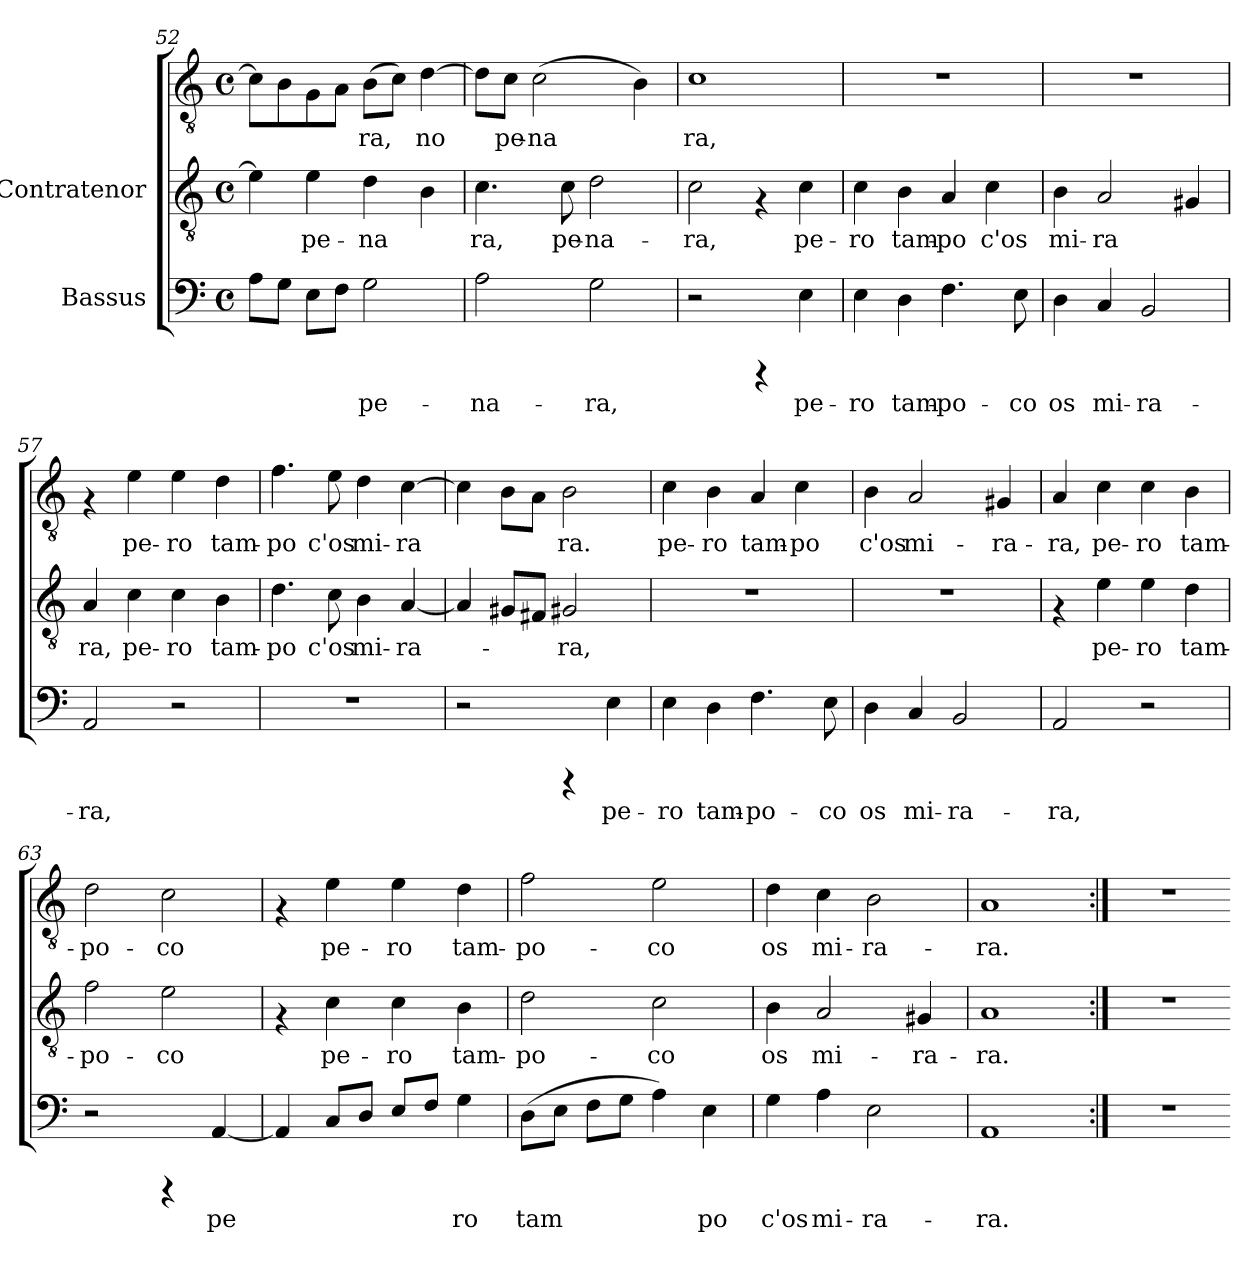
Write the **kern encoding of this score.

**kern	**text	**kern	**text	**kern	**text
*part2	*part2	*part1	*part1	*part1	*part1
*staff3	*staff3	*staff2	*staff2	*staff1	*staff1
*I"Bassus	*	*I"Contratenor	*	*	*
*clefF4	*	*clefGv2	*	*clefGv2	*
*M4/4	*	*M4/4	*	*M4/4	*
*met(c)	*	*met(c)	*	*met(c)	*
=52	=52	=52	=52	=52	=52
!	!LO:LY:b:cj	!	!LO:LY:b:cj	!	!LO:LY:b:cj
8A\L	.	4e\]	.	8c\L]	.
!	!LO:LY:b:cj	!	!	!	!LO:LY:b:cj
8G\J	.	.	.	8B\	.
!	!LO:LY:b:cj	!	!LO:LY:b:cj	!	!LO:LY:b:cj
8E\L	.	4e\	pe-	8G\	.
!	!LO:LY:b:cj	!	!	!	!LO:LY:b:cj
8F\J	.	.	.	8A\J	.
!	!LO:LY:b:cj	!	!LO:LY:b:cj	!	!LO:LY:b:cj
2G\	pe-	4d\	-na-	(>8B\L	ra,
!	!	!	!	!	!LO:LY:b:cj
.	.	.	.	8c\J)	.
!	!	!	!LO:LY:b:cj	!	!LO:LY:b:cj
.	.	4B\	--	[>4d\	no
=53	=53	=53	=53	=53	=53
!	!LO:LY:b:cj	!	!LO:LY:b:cj	!	!LO:LY:b:cj
2A\	-na-	4.c\	-ra,	8d\L]	-
!	!	!	!	!	!LO:LY:b:cj
.	.	.	.	8c\J	pe-
!	!	!	!	!	!LO:LY:b:cj
.	.	.	.	(>2c\	-na-
!	!	!	!LO:LY:b:cj	!	!
.	.	8c\	pe-	.	.
!	!LO:LY:b:cj	!	!LO:LY:b:cj	!	!
2G\	-ra,	2d\	-na-	.	.
!	!	!	!	!	!LO:LY:b:cj
.	.	.	.	4B\)	--
!!LO:LB:g=z
=54	=54	=54	=54	=54	=54
!	!	!	!LO:LY:b:cj	!	!LO:LY:b:cj
2r	.	2c\	ra,	1c	-ra,
4rCCC	.	4rF	.	.	.
!	!LO:LY:b:cj	!	!LO:LY:b:cj	!	!
4E\	pe-	4c\	pe-	.	.
=55	=55	=55	=55	=55	=55
!	!LO:LY:b:cj	!	!LO:LY:b:cj	!	!
4E\	-ro	4c\	-ro	1r	.
!	!LO:LY:b:cj	!	!LO:LY:b:cj	!	!
4D\	tam-	4B\	tam-	.	.
!	!LO:LY:b:cj	!	!LO:LY:b:cj	!	!
4.F\	-po-	4A/	-po	.	.
!	!	!	!LO:LY:b:cj	!	!
.	.	4c\	c'os	.	.
!	!LO:LY:b:cj	!	!	!	!
8E\	-co	.	.	.	.
=56	=56	=56	=56	=56	=56
!	!LO:LY:b:cj	!	!LO:LY:b:cj	!	!
4D\	os	4B\	mi-	1r	.
!	!LO:LY:b:cj	!	!LO:LY:b:cj	!	!
4C/	mi-	2A/	-ra-	.	.
!	!LO:LY:b:cj	!	!	!	!
2BB/	-ra-	.	.	.	.
!	!	!	!LO:LY:b:cj	!	!
.	.	4G#X/	--	.	.
=57	=57	=57	=57	=57	=57
!	!LO:LY:b:cj	!	!LO:LY:b:cj	!	!
2AA/	-ra,	4A/	-ra,	4rF	.
!	!	!	!LO:LY:b:cj	!	!LO:LY:b:cj
.	.	4c\	pe-	4e\	-pe-
!	!	!	!LO:LY:b:cj	!	!LO:LY:b:cj
2r	.	4c\	-ro	4e\	-ro
!	!	!	!LO:LY:b:cj	!	!LO:LY:b:cj
.	.	4B\	tam-	4d\	tam-
=58	=58	=58	=58	=58	=58
!	!	!	!LO:LY:b:cj	!	!LO:LY:b:cj
1r	.	4.d\	-po	4.f\	-po
!	!	!	!LO:LY:b:cj	!	!LO:LY:b:cj
.	.	8c\	c'os	8e\	c'os
!	!	!	!LO:LY:b:cj	!	!LO:LY:b:cj
.	.	4B\	mi-	4d\	mi-
!	!	!	!LO:LY:b:cj	!	!LO:LY:b:cj
.	.	[<4A/	-ra-	[>4c\	-ra-
!!LO:LB:g=z
=59	=59	=59	=59	=59	=59
!	!	!	!LO:LY:b:cj	!	!LO:LY:b:cj
2r	.	4A/]	.	4c\]	-
!	!	!	!LO:LY:b:cj	!	!LO:LY:b:cj
.	.	8G#X/L	.	8B\L	.
!	!	!	!LO:LY:b:cj	!	!LO:LY:b:cj
.	.	8F#X/J	.	8A\J	.
!	!	!	!LO:LY:b:cj	!	!LO:LY:b:cj
4rCCC	.	2G#X/	ra,	2B\	ra.
!	!LO:LY:b:cj	!	!	!	!
4E\	pe-	.	.	.	.
=60	=60	=60	=60	=60	=60
!	!LO:LY:b:cj	!	!	!	!LO:LY:b:cj
4E\	-ro	1r	.	4c\	pe-
!	!LO:LY:b:cj	!	!	!	!LO:LY:b:cj
4D\	tam-	.	.	4B\	-ro
!	!LO:LY:b:cj	!	!	!	!LO:LY:b:cj
4.F\	-po-	.	.	4A/	tam-
!	!	!	!	!	!LO:LY:b:cj
.	.	.	.	4c\	-po
!	!LO:LY:b:cj	!	!	!	!
8E\	-co	.	.	.	.
=61	=61	=61	=61	=61	=61
!	!LO:LY:b:cj	!	!	!	!LO:LY:b:cj
4D\	os	1r	.	4B\	c'os
!	!LO:LY:b:cj	!	!	!	!LO:LY:b:cj
4C/	mi-	.	.	2A/	mi-
!	!LO:LY:b:cj	!	!	!	!
2BB/	-ra-	.	.	.	.
!	!	!	!	!	!LO:LY:b:cj
.	.	.	.	4G#X/	-ra-
=62	=62	=62	=62	=62	=62
!	!LO:LY:b:cj	!	!	!	!LO:LY:b:cj
2AA/	-ra,	4rF	.	4A/	-ra,
!	!	!	!LO:LY:b:cj	!	!LO:LY:b:cj
.	.	4e\	-pe-	4c\	pe-
!	!	!	!LO:LY:b:cj	!	!LO:LY:b:cj
2r	.	4e\	-ro	4c\	-ro
!	!	!	!LO:LY:b:cj	!	!LO:LY:b:cj
.	.	4d\	tam-	4B\	tam-
=63	=63	=63	=63	=63	=63
!	!	!	!LO:LY:b:cj	!	!LO:LY:b:cj
2r	.	2f\	po-	2d\	-po-
!	!	!	!LO:LY:b:cj	!	!LO:LY:b:cj
4rCCC	.	2e\	-co	2c\	-co
!	!LO:LY:b:cj	!	!	!	!
[<4AA/	pe-	.	.	.	.
!!LO:PB:g=z
=64	=64	=64	=64	=64	=64
!	!LO:LY:b:cj	!	!	!	!
4AA/]	-	4rF	.	4rF	.
!	!LO:LY:b:cj	!	!LO:LY:b:cj	!	!LO:LY:b:cj
8C/L	.	4c\	-pe-	4e\	pe-
!	!LO:LY:b:cj	!	!	!	!
8D/J	.	.	.	.	.
!	!LO:LY:b:cj	!	!LO:LY:b:cj	!	!LO:LY:b:cj
8E/L	.	4c\	-ro	4e\	-ro
!	!LO:LY:b:cj	!	!	!	!
8F/J	.	.	.	.	.
!	!LO:LY:b:cj	!	!LO:LY:b:cj	!	!LO:LY:b:cj
4G\	ro	4B\	tam-	4d\	tam-
=65	=65	=65	=65	=65	=65
!	!LO:LY:b:cj	!	!LO:LY:b:cj	!	!LO:LY:b:cj
(>8D\L	tam-	2d\	po-	2f\	-po-
!	!LO:LY:b:cj	!	!	!	!
8E\J	-	.	.	.	.
!	!LO:LY:b:cj	!	!	!	!
8F\L	.	.	.	.	.
!	!LO:LY:b:cj	!	!	!	!
8G\J	.	.	.	.	.
!	!LO:LY:b:cj	!	!LO:LY:b:cj	!	!LO:LY:b:cj
4A\)	.	2c\	-co	2e\	-co
!	!LO:LY:b:cj	!	!	!	!
4E\	po	.	.	.	.
=66	=66	=66	=66	=66	=66
!	!LO:LY:b:cj	!	!LO:LY:b:cj	!	!LO:LY:b:cj
4G\	c'os	4B\	-os	4d\	os
!	!LO:LY:b:cj	!	!LO:LY:b:cj	!	!LO:LY:b:cj
4A\	mi-	2A/	mi-	4c\	mi-
!	!LO:LY:b:cj	!	!	!	!LO:LY:b:cj
2E\	-ra-	.	.	2B\	-ra-
!	!	!	!LO:LY:b:cj	!	!
.	.	4G#X/	-ra-	.	.
=67	=67	=67	=67	=67	=67
!	!LO:LY:b:cj	!	!LO:LY:b:cj	!	!LO:LY:b:cj
1AA	-ra.	1A	ra.	1A	-ra.
=68:|!	=68:|!	=68:|!	=68:|!	=68:|!	=68:|!
1r	.	1r	.	1r	.
=	==	==	==	==	==
*-	*-	*-	*-	*-	*-
